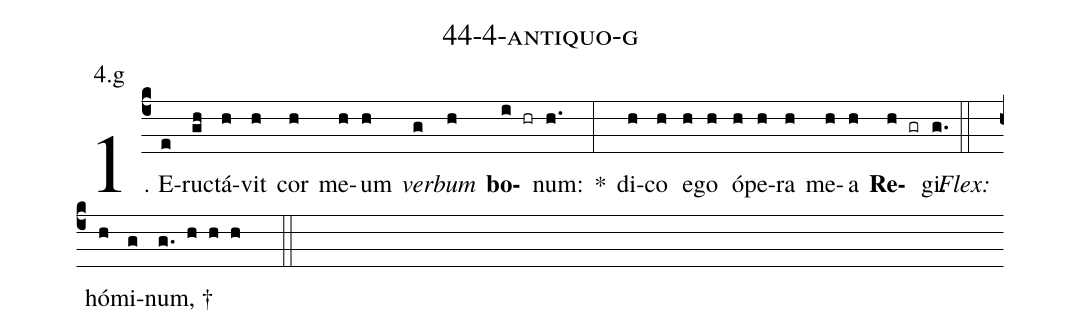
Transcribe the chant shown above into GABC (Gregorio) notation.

name: 44-4-antiquo-g;
annotation: 4.g;
%%
(c4)1. E(e)ruc(gh)tá(h)vit(h) cor(h) me(h)um(h) <i>ver</i>(g)<i>bum</i>(h) <b>bo</b>(i hr)num:(h.) *(:) di(h)co(h) e(h)go(h) ó(h)pe(h)ra(h) me(h)a(h) <b>Re</b>(h gr)gi.(g.) (::)
<i>Flex:</i>()  hó(h)mi(g)num, †(g. h h h  ::)
